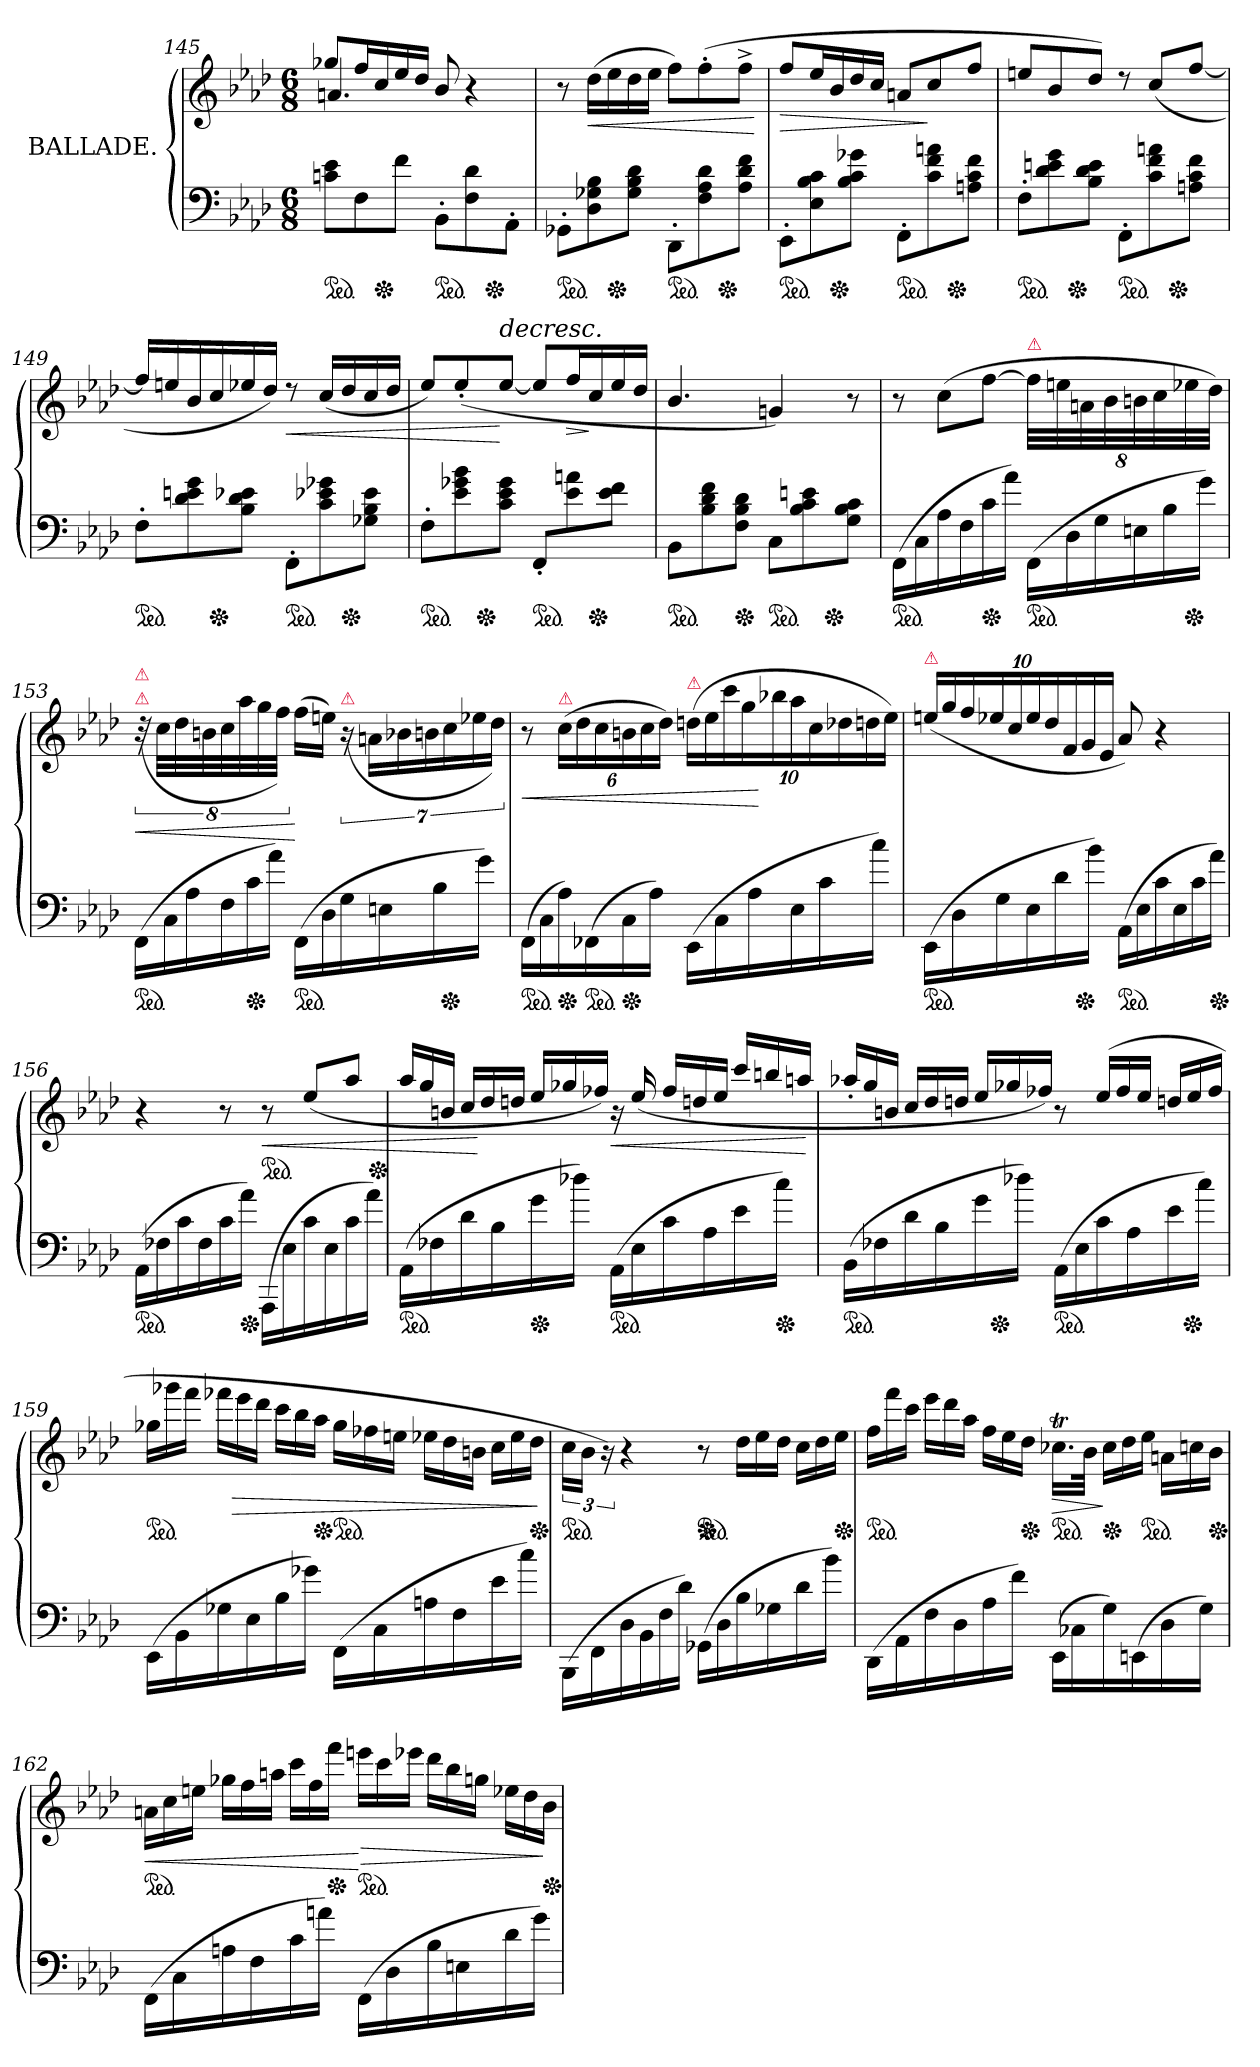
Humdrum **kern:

**kern	**kern	**dynam
*part1	*part1	*part1
*staff2	*staff1	*staff1/2
*I"BALLADE.	*	*
*clefF4	*clefG2	*
*k[b-e-a-d-]	*k[b-e-a-d-]	*
*f:	*f:	*
*M6/8	*M6/8	*
=145	=145	=145
*	*^	*
!LO:TX:a:color=crimson:t=⚠	!	!	!
*ped	*	*	*
*	*	*^	*
8cn\ 8e-\L	8gg-XL	4.an/	2ryy	.
8F/	16ffL	.	.	.
*Xped	*	*	*	*
.	16cc	.	.	.
8f\J	16ee-	.	.	.
.	16dd-JJ	.	.	.
*ped	*	*	*	*
8BB-'>\L	8b-/	4.ryy	.	.
8F\ 8d-\	4r	.	16ryy	.
*Xped	*	*	*	*
.	.	.	8.ryy	.
8AA-'>\J	.	.	.	.
*	*v	*v	*v	*
=146	=146	=146
*ped	*	*
*	*^	*
8GG-X'>L	8r	2ryy	.
!	!	!	!LO:HP:b
8D- 8G-X 8B-	(>16dd-\LL	.	<
*Xped	*	*	*
.	16ee-	.	.
8G- 8B- 8d-J	16dd-	.	.
.	16ee-JJ	.	.
*ped	*	*	*
8DD-'>L	8ff\L)	.	.
8F 8A- 8d-	(>8ff'>	16ryy	.
*Xped	*	*	*
.	.	8.ryy	.
8A- 8d- 8fJ	8ff^>J	.	.
.	.	.	[
=147	=147	=147	=147
!	!	!	!LO:HP:b
*ped	*	*	*
8EE-'>L	8ff/L	2ryy	>
8E- 8B- 8c	16ee-/L	.	.
*Xped	*	*	*
.	16b-/	.	.
8B-\ 8c\ 8g-X\J	16dd-/	.	.
.	16cc/JJ	.	.
!LO:TX:a:color=crimson:t=⚠	!	!	!
*ped	*	*	*
8FF'</L	8an/L	.	.
8c\ 8f\ 8an\	8cc/	16ryy	]
*Xped	*	*	*
.	.	8.ryy	.
8An\ 8c\ 8f\J	8ff/J	.	.
=148	=148	=148	=148
!LO:TX:a:color=crimson:t=⚠	!	!	!
*	*v	*v	*
*ped	*	*
*	*^	*
*	*	*^	*
8F'</L	8een/L	8.ryy	2ryy	.
8d-\ 8en\ 8g\	8b-/	.	.	.
*Xped	*	*	*	*
.	.	2ryy	.	.
8B-\ 8d-\ 8e\J	8dd-J)	.	.	.
!LO:TX:a:color=crimson:t=⚠	!	!	!	!
*ped	*	*	*	*
8FF'</L	8rdd	.	.	.
8c\ 8f\ 8an\	(>8cc/L	.	16ryy	.
*Xped	*	*	*	*
.	.	.	8.ryy	.
8An\ 8c\ 8f\J	[8ff/J	.	.	.
.	.	16ryy	.	.
=149	=149	=149	=149	=149
!LO:TX:a:color=crimson:t=⚠	!	!	!	!
*	*v	*v	*v	*
*ped	*	*
8F'</L	16ff/LL]	.
.	16een	.
8d-\ 8en\ 8g\	16b-	.
*Xped	*	*
.	16cc	.
8B-\ 8d-\ 8e-X\J	16ee-X	.
.	16dd-JJ)	.
!LO:TX:a:color=crimson:t=⚠	!	!
!	!	!LO:HP:b
*ped	*	*
8FF'</L	8rdd	<
8c\ 8e-X\ 8g-X\	(>16cc/LL	.
*Xped	*	*
.	16dd-	.
8G-X\ 8B-\ 8e-\J	16cc	.
.	16dd-JJ	.
=150	=150	=150
*ped	*	*
*	*^	*
8F'>L	8ee-L)	8.ryy	.
8e-\ 8g-X\ 8b-\	(>8ee-'>/	.	.
*Xped	*	*	*
.	.	2ryy	.
!	!	!	!LO:HP:n=1:a
8c\ 8e-\ 8g-\J	[8ee-/J	.	[ >
!LO:TX:a:color=crimson:t=⚠	!	!	!
*ped	*	*	*
8FF'</L	8ee-L]	.	.
!	!	!	!LO:HP:b
8e-\ 8an\	16ff/L	.	>
*Xped	*	*	*
.	16cc	.	]
8e-\ 8f\J	16ee-	.	.
.	16dd-JJ	16ryy	.
=151	=151	=151	=151
*ped	*	*	*
8BB-L	4.b-/	2ryy	.
8B- 8d- 8f	.	.	.
*Xped	*	*	*
8F 8B- 8d-J	.	.	.
*ped	*	*	*
8CL	4gn)	.	.
8B- 8c 8en	.	16ryy	.
*Xped	*	*	*
.	.	8.ryy	.
8G 8B- 8cJ	8r	.	]
*	*v	*v	*
=152	=152	=152
*ped	*	*
(>16FFLL	8r	.
16C	.	.
16A-	(>8cc\L	.
16F	.	.
*Xped	*	*
16c	[8ffJ	.
16a-JJ)	.	.
!	!LO:TX:a:color=crimson:t=⚠	!
*ped	*	*
(>16FFLL	64%3ff\LLL]	.
.	64%3een\	.
16D-	.	.
.	64%3an\	.
16G	.	.
.	64%3b-\	.
16En	64%3bn\	.
.	64%3cc	.
16B-	.	.
*Xped	*	*
.	64%3ee-X\	.
16gJJ)	.	.
.	64%3dd-\JJJ)	.
=153	=153	=153
!	!LO:TX:a:color=crimson:t=⚠	!
!	!LO:TX:a:color=crimson:t=⚠	!
!	!	!LO:HP:b
*ped	*	*
(>16FF\LL	(>64%3r	<
.	64%3ccLLL	.
16C\	.	.
.	64%3dd-	.
16A-\	.	.
.	64%3bn	.
16F\	64%3cc	.
.	64%3aa-	.
*Xped	*	*
16c\	.	.
.	64%3gg	.
16a-JJ)	.	.
.	64%3ffJJJ)	.
*ped	*	*
(>16FFLL	(>16ff\LL	[
16D-	16een\JJ)	.
!	!LO:TX:a:color=crimson:t=⚠	!
16G	(>28r	.
.	28an\LL	.
16En	.	.
.	28b-X\	.
.	28bn\	.
16B-	.	.
*Xped	*	*
.	28cc\	.
.	28ee-X\	.
16gJJ)	.	.
.	28dd-\JJ)	.
=154	=154	=154
!	!	!LO:HP:b
*ped	*	*
(>16FF\LL	8r	<
16C\	.	.
!	!LO:TX:a:color=crimson:t=⚠	!
*Xped	*	*
16A-\)	(>24cc\LL	.
.	24dd-	.
*ped	*	*
(>16FF-X\	.	.
.	24cc	.
*Xped	*	*
16C\	24bn	.
.	24cc	.
16A-\JJ)	.	.
.	24dd-JJ)	.
!	!LO:TX:a:color=crimson:t=⚠	!
(>16EE-LL	(>80%3ddn\LL	.
.	80%3ee-\	.
16C	.	.
.	80%3ccc	.
.	80%3gg\	.
16A-	.	.
.	80%3bb-X\	[
16E-	80%3aa-\	.
.	80%3cc\	.
16c	.	.
.	80%3dd-X\	.
.	80%3ddn\	.
16ccJJ)	.	.
.	80%3ee-\JJ)	.
=155	=155	=155
!	!LO:TX:a:color=crimson:t=⚠	!
*ped	*	*
(>16EE-LL	(<80%3een/LL	.
.	80%3gg/	.
16D-	.	.
.	80%3ff/	.
.	80%3ee-X/	.
16G	.	.
.	80%3cc/	.
16E-	80%3ee-/	.
.	80%3dd-/	.
16d-	.	.
.	80%3f/	.
*Xped	*	*
.	80%3g/	.
16b-JJ)	.	.
.	80%3e-/JJ	.
*ped	*	*
(>16AA-LL	8a-)	.
16E-	.	.
16c	4r	.
16E-	.	.
16c	.	.
*Xped	*	*
16a-JJ)	.	.
=156	=156	=156
*ped	*	*
(>16AA-LL	4r	.
16F-X	.	.
16c	.	.
16F-	.	.
16c	8r	.
*Xped	*	*
16a-JJ)	.	.
!	!	!LO:HP:b
*	*ped	*
(>16AAA-LL	8r	<
16E-	.	.
16c	(>8ee-/L	.
16E-	.	.
16c	8aa-/J	.
*	*Xped	*
16a-\JJ)	.	.
=157	=157	=157
*	*Xtuplet	*
*ped	*	*
(<16AA-LL	24aa-/LL	.
.	24gg/	.
16F-X	.	.
.	24bn/JJ	.
16d-	24cc/LL	.
.	24dd-/	[
16B-	.	.
.	24ddn/JJ	.
*Xped	*	*
16g\	24ee-/LL	.
.	24gg-X/	.
16dd-XJJ)	.	.
.	24ff-X/JJ)	.
!	!	!LO:HP:b
*ped	*	*
(>16AA-LL	16r	<
16E-	(>16ee-/	.
16c	24ff-/LL	.
.	24ddn/	.
16A-	.	.
.	24ee-/JJ	.
16e-\	24ccc/LL	.
.	24bbn/	.
*Xped	*	*
16cc\JJ)	.	.
.	24aan/JJ	.
.	.	[
=158	=158	=158
*ped	*	*
(<16BB-LL	24aa-X'>/LL	.
.	24gg/	.
16F-X	.	.
.	24bn/JJ	.
16d-	24cc/LL	.
.	24dd-/	.
16B-	.	.
.	24ddn/JJ	.
16g\	24ee-/LL	.
*Xped	*	*
.	24gg-X/	.
16dd-XJJ)	.	.
.	24ff-XJJ)	.
*ped	*	*
(>16AA-LL	8r	.
16E-	.	.
16c	(>24ee-/LL	.
.	24ff-/	.
16A-	.	.
.	24ee-/JJ	.
16e-\	24ddn/LL	.
*Xped	*	*
.	24ee-/	.
16cc\JJ)	.	.
.	24ff-/JJ	.
=159	=159	=159
*	*ped	*
(>16EE-LL	24gg-XLL	.
.	24ggg-X	.
16BB-	.	.
.	24fffJJ	.
16G-X	24fff-XLL	.
!	!	!LO:HP:b
.	24eee-	>
16E-	.	.
.	24ddd-JJ	.
16B-	24cccLL	.
.	24bb-	.
16g-XJJ)	.	.
*	*Xped	*
.	24aa-JJ	.
*	*ped	*
(>16FFLL	24gg-LL	.
.	24ff-X	.
16C	.	.
.	24eenJJ	.
16An	24ee-XLL	.
.	24dd-	.
16F	.	.
.	24bnJJ	.
16e-	24ccLL	.
.	24ee-	.
16ccJJ)	.	.
*	*Xped	*
.	24dd-JJ	.
.	.	]
=160	=160	=160
*	*tuplet	*
!	!LO:TX:a:color=crimson:t=⚠	!
*	*ped	*
(>16BBB-\LL	24ccLL	.
.	24b-JJ	.
16FF\	.	.
.	24r)	.
16D-\	4r	.
16BB-\	.	.
16F\	.	.
*	*Xped	*
16d-\JJ)	.	.
*	*ped	*
(>16GG-XLL	8r	.
16D-	.	.
*	*Xtuplet	*
16B-	24dd-LL	.
.	24ee-	.
16G-X	.	.
.	24dd-JJ	.
16d-	24ccLL	.
.	24dd-	.
16b-JJ)	.	.
*	*Xped	*
.	24ee-JJ	.
=161	=161	=161
*	*ped	*
(>16DD-LL	24ffLL	.
.	24fff	.
16AA-	.	.
.	24cccJJ	.
16F	24eee-LL	.
.	24ddd-	.
16D-	.	.
.	24aa-JJ	.
16A-	24ffLL	.
.	24ee-	.
*	*Xped	*
16fJJ)	.	.
.	24dd-JJ	.
!	!	!LO:HP:b
*	*ped	*
(>16EE-\LL	16.cc-XTLL	>
16C-X\	.	.
.	32b-JJk	.
*	*Xped	*
16G\)	24cc-LL	]
.	24dd-	.
(>16EEn\	.	.
*	*ped	*
.	24ee-JJ	.
16D-\	24anLL	.
.	24ccn	.
*	*Xped	*
16G\JJ)	.	.
.	24b-JJ	.
=162	=162	=162
!	!	!LO:HP:b
*	*ped	*
(>16FFLL	24anLL	<
.	24cc	.
16C	.	.
.	24eenJJ	.
16An	24gg-XLL	.
.	24ff	.
16F	.	.
.	24aanJJ	.
16c	24cccLL	.
.	24ff	.
16anJJ)	.	.
*	*Xped	*
.	24fffJJ	.
!	!	!LO:HP:n=1:b
*	*ped	*
(>16FFLL	24eeenLL	[ >
.	24ccc	.
16D-	.	.
.	24eee-XJJ	.
16B-	24ddd-LL	.
.	24bb-	.
16En	.	.
.	24ggnJJ	.
16d-	24ee-XLL	.
.	24dd-	.
16gJJ)	.	.
*	*Xped	*
.	24b-JJ	]
=	=	=
*-	*-	*-
